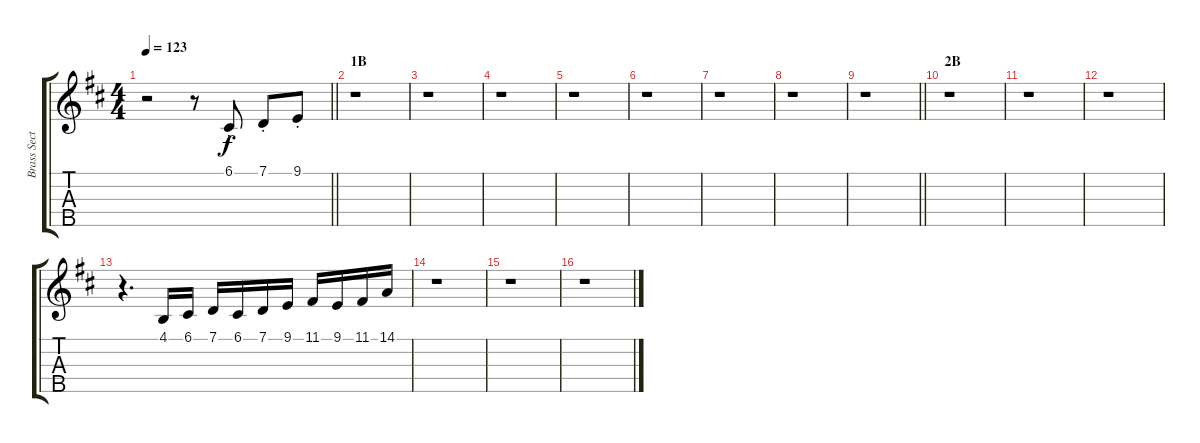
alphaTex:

\track ("Brass Section II" "Brass Sect") {instrument brasssection}
\staff {score tabs}
\tuning (G3 D3 A2 E2 B1) {hide}
\ts (4 4)
\tempo 123
\clef g2
\barLineRight lightlight
\ks d
r.2{dy f} r.8 6.1{st}.8 7.1{st}.8 9.1{st}.8 |
\section ("" "1B")
r.1 |
r.1 |
r.1 |
r.1 |
r.1 |
r.1 |
r.1 |
\barLineRight lightlight
r.1 |
\section ("" "2B")
r.1 |
r.1 |
r.1 |
r.4{d} 4.1.16 6.1.16 7.1.16 6.1.16 7.1.16 9.1.16 11.1.16 9.1.16 11.1.16 14.1.16 |
r.1 |
r.1 |
r.1
